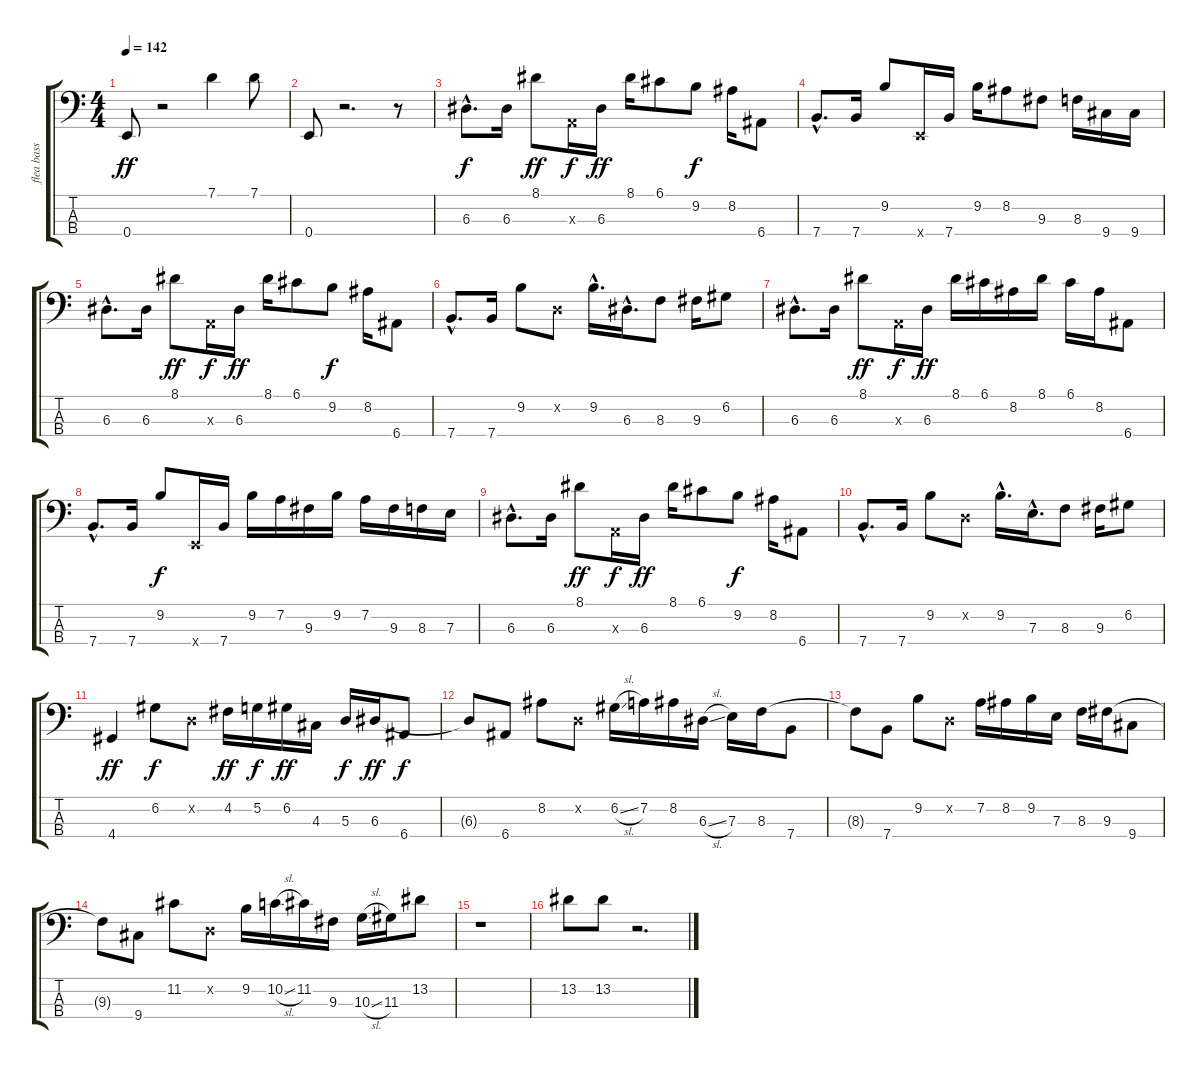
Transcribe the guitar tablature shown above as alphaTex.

\track ("flea bass" "flea bass") {instrument slapbass1}
\staff {score tabs}
\tuning (G2 D2 A1 E1) {hide}
\ts (4 4)
\tempo 142
\clef f4
\ks c
0.4.8{dy ff} r.2 7.1.4 7.1.8 |
0.4.8 r.2{d} r.8 |
6.3{hac}.8{d dy f} 6.3.16 8.1.8{dy ff} 0.3{x}.16{dy f} 6.3.16{dy ff} 8.1.16 6.1.8 9.2.8{dy f} 8.2.16 6.4.8 |
7.4{hac}.8{d} 7.4.16 9.2.8 0.4{x}.16 7.4.16 9.2.16 8.2.8 9.3.8 8.3.16 9.4.16 9.4.16 |
6.3{hac}.8{d} 6.3.16 8.1.8{dy ff} 0.3{x}.16{dy f} 6.3.16{dy ff} 8.1.16 6.1.8 9.2.8{dy f} 8.2.16 6.4.8 |
7.4{hac}.8{d} 7.4.16 9.2.8 0.2{x}.8 9.2{hac}.16{d} 6.3{hac}.16{d} 8.3.8 9.3.16 6.2.8 |
6.3{hac}.8{d} 6.3.16 8.1.8{dy ff} 0.3{x}.16{dy f} 6.3.16{dy ff} 8.1.16 6.1.16 8.2.16 8.1.16 6.1.16 8.2.16 6.4.8 |
7.4{hac}.8{d} 7.4.16 9.2.8{dy f} 0.4{x}.16 7.4.16 9.2.16 7.2.16 9.3.16 9.2.16 7.2.16 9.3.16 8.3.16 7.3.16 |
6.3{hac}.8{d} 6.3.16 8.1.8{dy ff} 0.3{x}.16{dy f} 6.3.16{dy ff} 8.1.16 6.1.8 9.2.8{dy f} 8.2.16 6.4.8 |
7.4{hac}.8{d} 7.4.16 9.2.8 0.2{x}.8 9.2{hac}.16{d} 7.3{hac}.16{d} 8.3.8 9.3.16 6.2.8 |
4.4.4{dy ff} 6.2.8{dy f} 0.2{x}.8 4.2.16{dy ff} 5.2.16{dy f} 6.2.16{dy ff} 4.3.16 5.3.16{dy f} 6.3.16{dy ff} 6.4.8{dy f} |
6.3{t}.8 6.4.8 8.2.8 0.2{x}.8 6.2{sl}.16 7.2.16 8.2.16 6.3{sl}.16 7.3.16 8.3.16 7.4.8 |
8.3{t}.8 7.4.8 9.2.8 0.2{x}.8 7.2.16 8.2.16 9.2.16 7.3.16 8.3.16 9.3.16 9.4.8 |
9.3{t}.8 9.4.8 11.2.8 0.2{x}.8 9.2.16 10.2{sl}.16 11.2.16 9.3.16 10.3{sl}.16 11.3.16 13.2.8 |
r.1 |
13.2.8 13.2.8 r.2{d}
